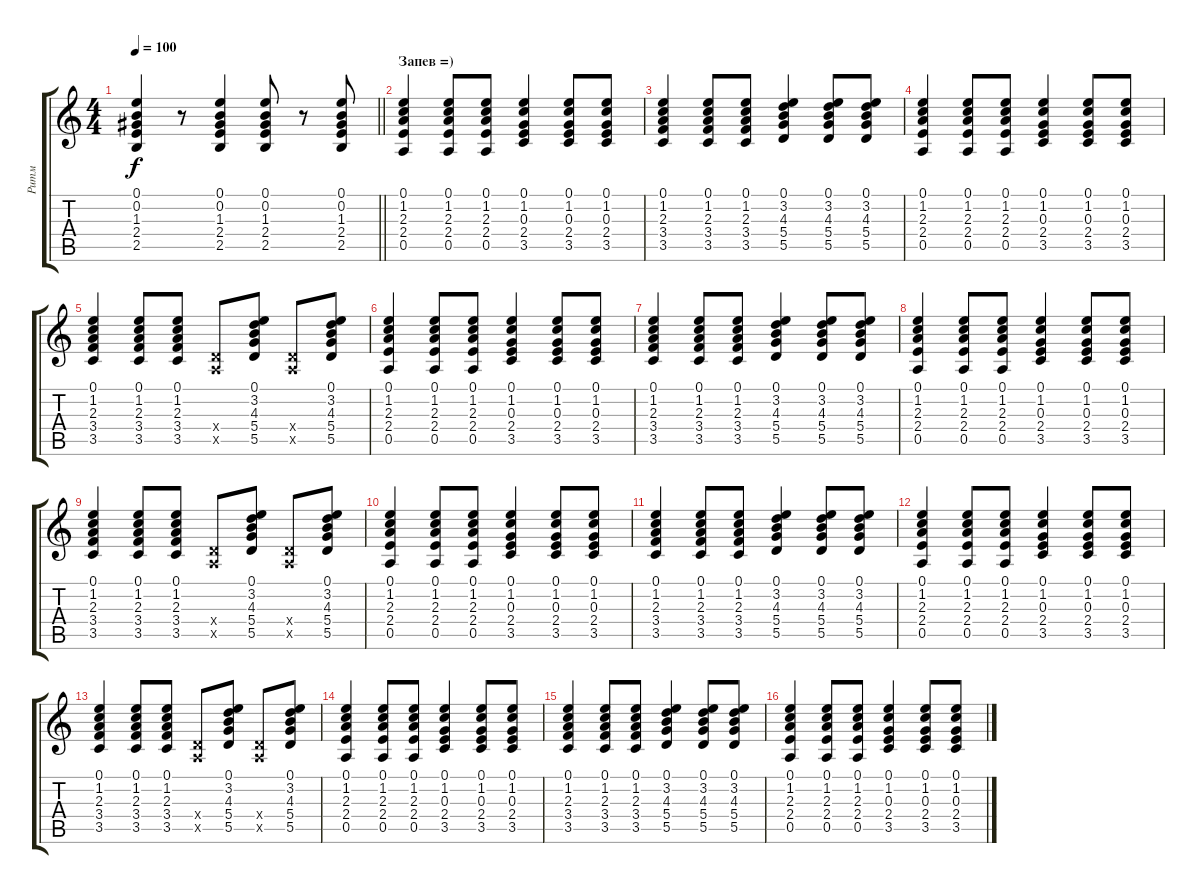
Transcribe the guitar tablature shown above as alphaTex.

\track ("Ритм" "Ритм") {instrument acousticguitarsteel}
\staff {score tabs}
\tuning (E4 B3 G3 D3 A2 E2) {hide}
\ts (4 4)
\tempo 100
\clef g2
\barLineRight lightlight
\ks c
(0.1 0.2 1.3 2.4 2.5).4{dy f} r.8 (0.1 0.2 1.3 2.4 2.5).4 (0.1 0.2 1.3 2.4 2.5).8 r.8 (0.1 0.2 1.3 2.4 2.5).8 |
\section ("" "Запев =)")
(0.1 1.2 2.3 2.4 0.5).4 (0.1 1.2 2.3 2.4 0.5).8 (0.1 1.2 2.3 2.4 0.5).8 (0.1 1.2 0.3 2.4 3.5).4 (0.1 1.2 0.3 2.4 3.5).8 (0.1 1.2 0.3 2.4 3.5).8 |
(0.1 1.2 2.3 3.4 3.5).4 (0.1 1.2 2.3 3.4 3.5).8 (0.1 1.2 2.3 3.4 3.5).8 (0.1 3.2 4.3 5.4 5.5).4 (0.1 3.2 4.3 5.4 5.5).8 (0.1 3.2 4.3 5.4 5.5).8 |
(0.1 1.2 2.3 2.4 0.5).4 (0.1 1.2 2.3 2.4 0.5).8 (0.1 1.2 2.3 2.4 0.5).8 (0.1 1.2 0.3 2.4 3.5).4 (0.1 1.2 0.3 2.4 3.5).8 (0.1 1.2 0.3 2.4 3.5).8 |
(0.1 1.2 2.3 3.4 3.5).4 (0.1 1.2 2.3 3.4 3.5).8 (0.1 1.2 2.3 3.4 3.5).8 (0.4{x} 0.5{x}).8 (0.1 3.2 4.3 5.4 5.5).8 (0.4{x} 0.5{x}).8 (0.1 3.2 4.3 5.4 5.5).8 |
(0.1 1.2 2.3 2.4 0.5).4 (0.1 1.2 2.3 2.4 0.5).8 (0.1 1.2 2.3 2.4 0.5).8 (0.1 1.2 0.3 2.4 3.5).4 (0.1 1.2 0.3 2.4 3.5).8 (0.1 1.2 0.3 2.4 3.5).8 |
(0.1 1.2 2.3 3.4 3.5).4 (0.1 1.2 2.3 3.4 3.5).8 (0.1 1.2 2.3 3.4 3.5).8 (0.1 3.2 4.3 5.4 5.5).4 (0.1 3.2 4.3 5.4 5.5).8 (0.1 3.2 4.3 5.4 5.5).8 |
(0.1 1.2 2.3 2.4 0.5).4 (0.1 1.2 2.3 2.4 0.5).8 (0.1 1.2 2.3 2.4 0.5).8 (0.1 1.2 0.3 2.4 3.5).4 (0.1 1.2 0.3 2.4 3.5).8 (0.1 1.2 0.3 2.4 3.5).8 |
(0.1 1.2 2.3 3.4 3.5).4 (0.1 1.2 2.3 3.4 3.5).8 (0.1 1.2 2.3 3.4 3.5).8 (0.4{x} 0.5{x}).8 (0.1 3.2 4.3 5.4 5.5).8 (0.4{x} 0.5{x}).8 (0.1 3.2 4.3 5.4 5.5).8 |
(0.1 1.2 2.3 2.4 0.5).4 (0.1 1.2 2.3 2.4 0.5).8 (0.1 1.2 2.3 2.4 0.5).8 (0.1 1.2 0.3 2.4 3.5).4 (0.1 1.2 0.3 2.4 3.5).8 (0.1 1.2 0.3 2.4 3.5).8 |
(0.1 1.2 2.3 3.4 3.5).4 (0.1 1.2 2.3 3.4 3.5).8 (0.1 1.2 2.3 3.4 3.5).8 (0.1 3.2 4.3 5.4 5.5).4 (0.1 3.2 4.3 5.4 5.5).8 (0.1 3.2 4.3 5.4 5.5).8 |
(0.1 1.2 2.3 2.4 0.5).4 (0.1 1.2 2.3 2.4 0.5).8 (0.1 1.2 2.3 2.4 0.5).8 (0.1 1.2 0.3 2.4 3.5).4 (0.1 1.2 0.3 2.4 3.5).8 (0.1 1.2 0.3 2.4 3.5).8 |
(0.1 1.2 2.3 3.4 3.5).4 (0.1 1.2 2.3 3.4 3.5).8 (0.1 1.2 2.3 3.4 3.5).8 (0.4{x} 0.5{x}).8 (0.1 3.2 4.3 5.4 5.5).8 (0.4{x} 0.5{x}).8 (0.1 3.2 4.3 5.4 5.5).8 |
(0.1 1.2 2.3 2.4 0.5).4 (0.1 1.2 2.3 2.4 0.5).8 (0.1 1.2 2.3 2.4 0.5).8 (0.1 1.2 0.3 2.4 3.5).4 (0.1 1.2 0.3 2.4 3.5).8 (0.1 1.2 0.3 2.4 3.5).8 |
(0.1 1.2 2.3 3.4 3.5).4 (0.1 1.2 2.3 3.4 3.5).8 (0.1 1.2 2.3 3.4 3.5).8 (0.1 3.2 4.3 5.4 5.5).4 (0.1 3.2 4.3 5.4 5.5).8 (0.1 3.2 4.3 5.4 5.5).8 |
(0.1 1.2 2.3 2.4 0.5).4 (0.1 1.2 2.3 2.4 0.5).8 (0.1 1.2 2.3 2.4 0.5).8 (0.1 1.2 0.3 2.4 3.5).4 (0.1 1.2 0.3 2.4 3.5).8 (0.1 1.2 0.3 2.4 3.5).8
